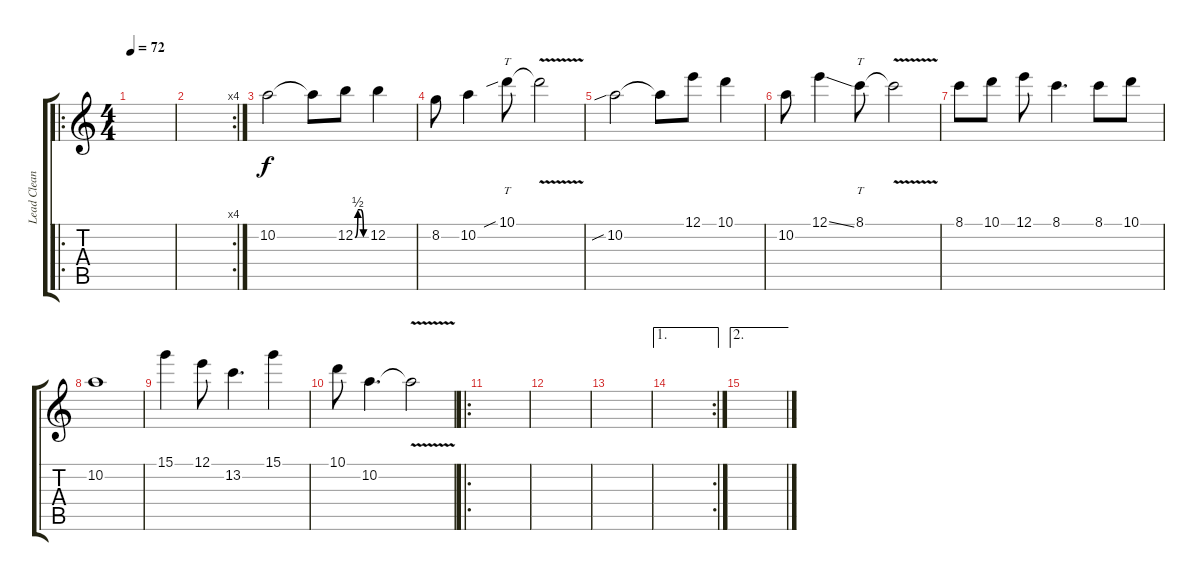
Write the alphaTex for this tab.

\track ("Lead Clean Guitar" "Lead Clean") {instrument electricguitarjazz}
\staff {score tabs}
\tuning (E4 B3 G3 D3 A2 E2) {hide}
\ro
\ts (4 4)
\tempo 72
\clef g2
\ks c
|
\rc 4
|
10.2.2 10.2{t}.8 12.2{be (custom 0 0 15 2 30 2 45 0 60 0)}.8 12.2.4 |
8.2.8 10.2.4 10.1{sib}.8{tt} 10.1{v t}.2 |
10.2{sib}.2 10.2{t}.8 12.1.8 10.1.4 |
10.2.8 12.1{ss}.4 8.1.8{tt} 8.1{v t}.2 |
8.1.8 10.1.8 12.1.8 8.1.4{d} 8.1.8 10.1.8 |
10.2.1 |
15.1.4 12.1.8 13.2.4{d} 15.1.4 |
10.1.8 10.2.4{d} 10.2{v t}.2 |
\ro
|
|
|
\ae 1
\rc 2
|
\ae 2
